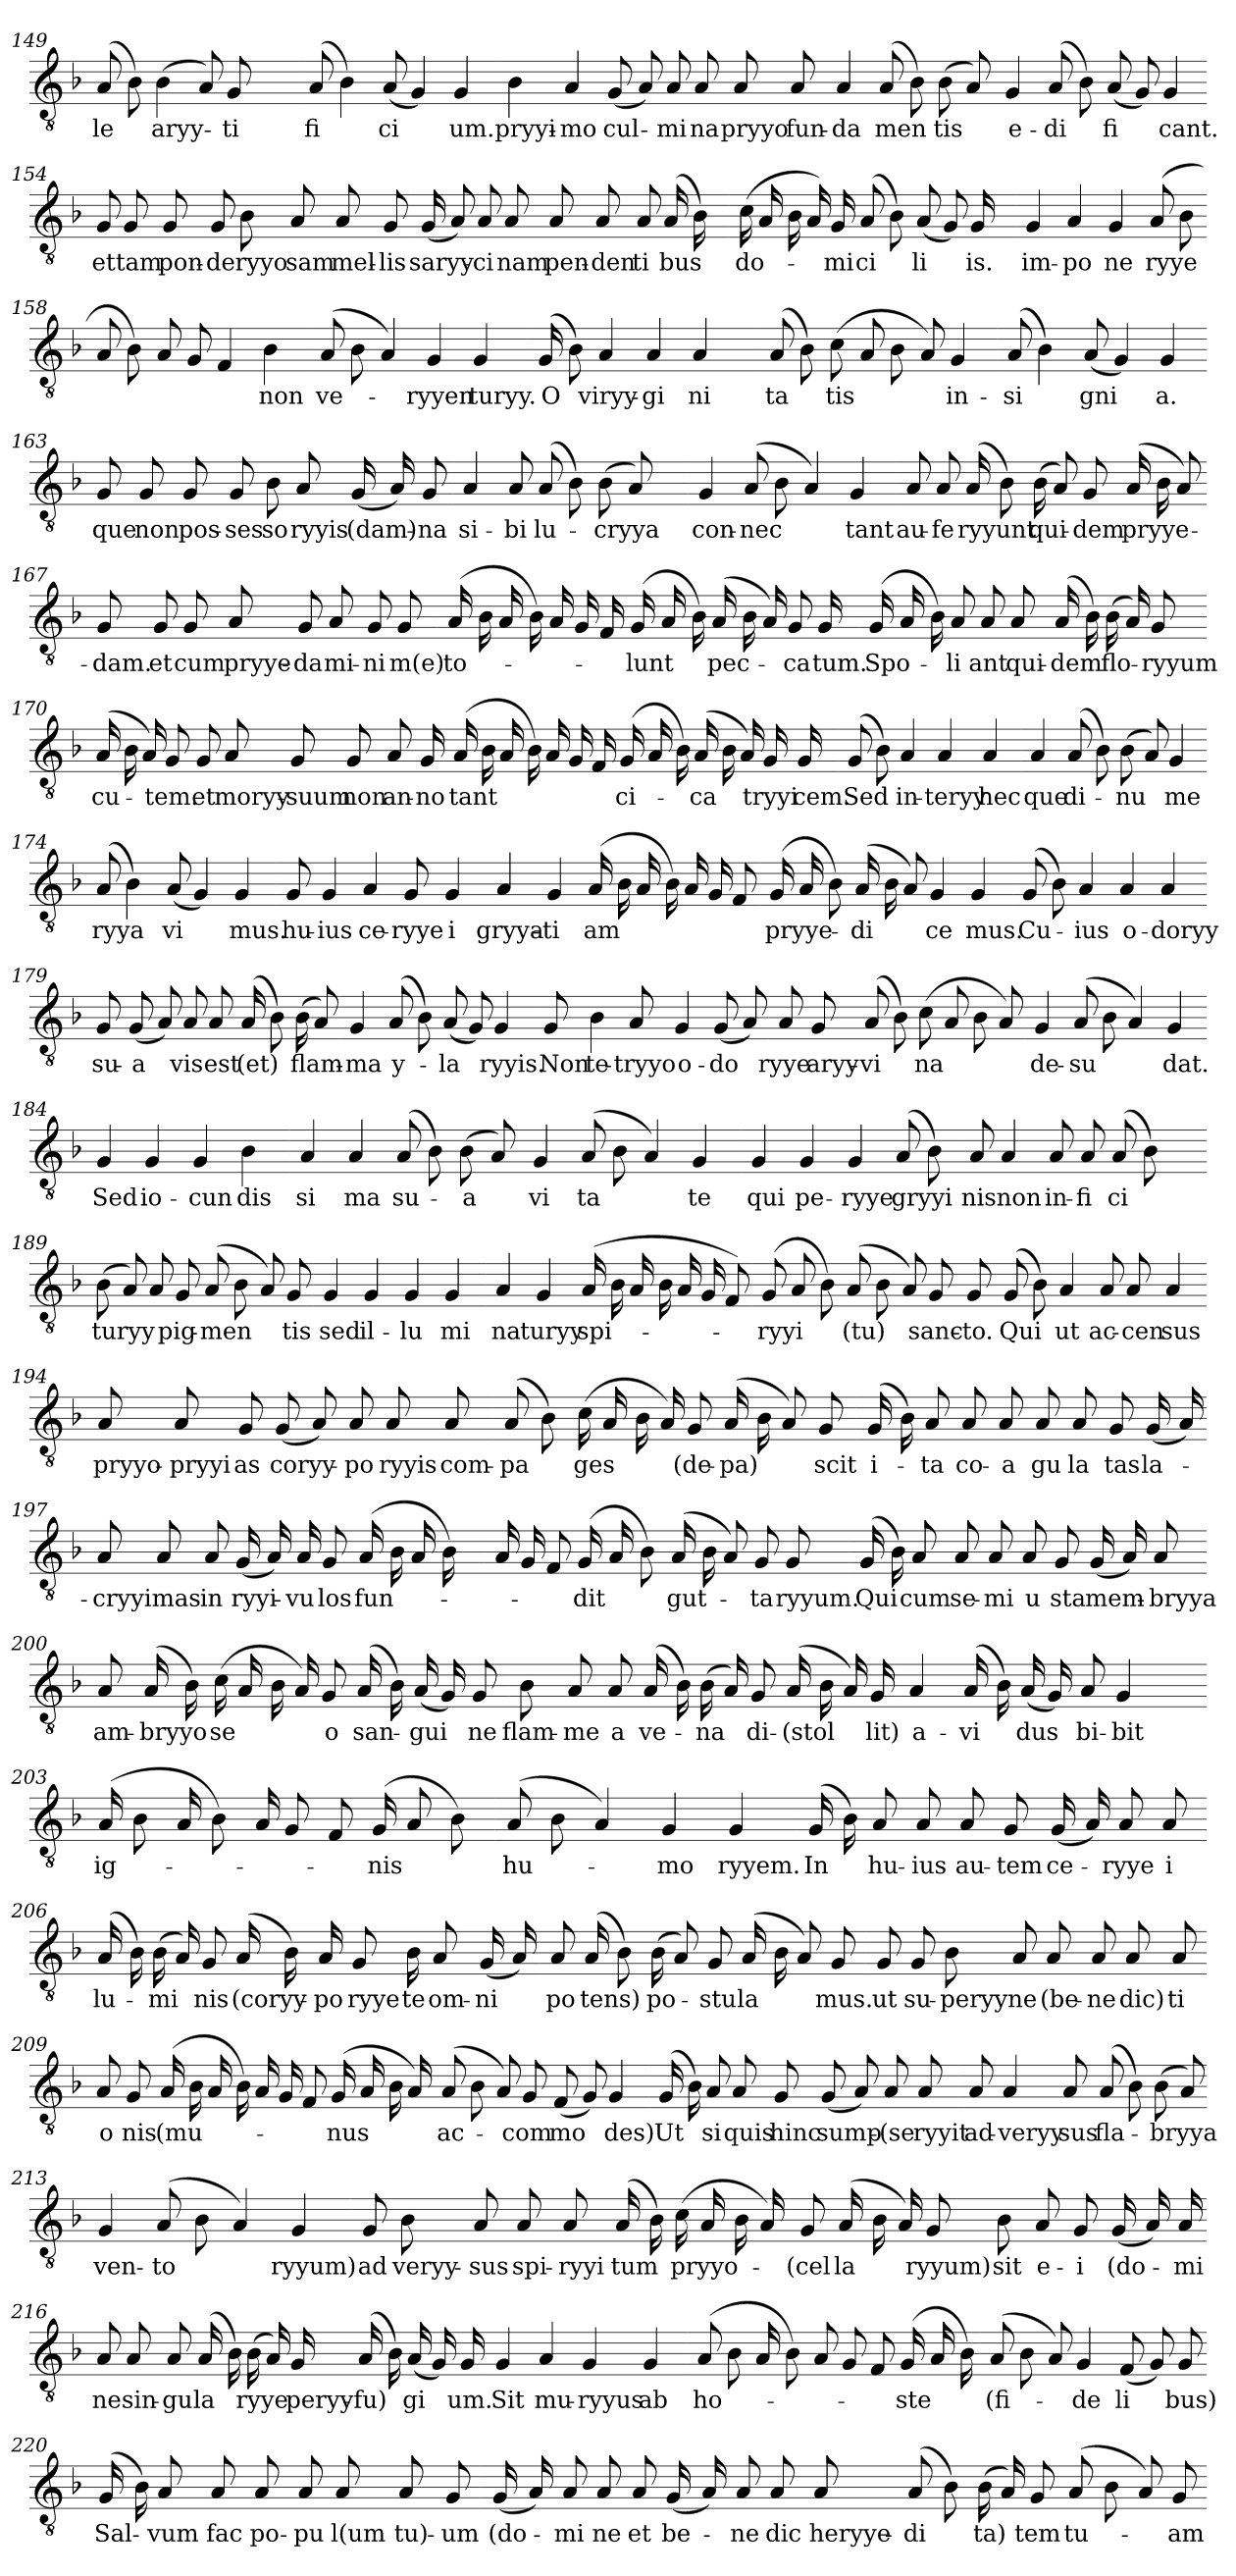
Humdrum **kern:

**kern	**text
*part1	*part1
*staff1	*staff1
*clefGv2	*
*k[b-]	*
=149	=149
(8A	-le
8B-)	.
(4B-	aryy-
8A)	.
8G	ti
4ryy	.
=150-	=150-
(8A	fi
4B-)	.
(8A	ci
4G)	.
4G	-um.
=151-	=151-
4B-	pryyi-
4A	-mo
(8G	cul-
8A)	.
8A	mi
8A	-na
=152-	=152-
8A	pryyo
8A	fun-
4A	da
(8A	men
8B-)	.
(8B-	-tis
8A)	.
=153-	=153-
4G	e-
(8A	di
8B-)	.
(8A	fi
8G)	.
4G	-cant.
=154-	=154-
8G	et
8G	tam
8G	pon-
8G	de
8B-	ryyo
8A	-sam
8A	mel-
8G	-lis
=155-	=155-
(16G	saryy-
8A)	.
8A	ci
8A	-nam
8A	pen-
8A	den
8A	ti
(16A	-bus
16B-)	.
16ryy	.
=156-	=156-
(16c	do-
16A	.
16B-	.
16A)	.
16G	mi
(8A	ci
8B-)	.
(8A	li
8G)	.
16G	-is.
8ryy	.
=157-	=157-
4G	im-
4A	po
4G	ne
(8A	-ryye
8B-	.
=158-	=158-
8A	.
8B-)	.
8A	.
8G	.
4F	.
4B-	non
=159-	=159-
(8A	ve-
8B-	.
4A)	.
4G	ryyen
4G	-turyy.
=160-	=160-
(16G	O
8B-)	.
4A	viryy-
4A	gi
4A	ni
16ryy	.
=161-	=161-
(8A	ta
8B-)	.
(8c	-tis
8A	.
8B-	.
8A)	.
4G	in-
=162-	=162-
(8A	si
4B-)	.
(8A	gni
4G)	.
4G	-a.
=163-	=163-
8G	que
8G	non
8G	pos-
8G	ses
8B-	so
8A	-ryyis
(16G	(dam)-
16A)	.
8G	-na
=164-	=164-
4A	si-
8A	-bi
(8A	lu-
8B-)	.
(8B-	-cryya
8A)	.
8ryy	.
=165-	=165-
4G	con-
(8A	nec
8B-	.
4A)	.
4G	-tant
=166-	=166-
8A	au-
8A	fe
(16A	-ryyunt
8B-)	.
(16B-	qui-
8A)	.
8G	-dem
(16A	pryye-
16B-	.
8A)	.
=167-	=167-
8G	-dam.
8G	et
8G	cum
8A	pryye-
8G	-da
8A	mi-
8G	ni
8G	-m(e)
=168-	=168-
(16A	to-
16B-	.
16A	.
16B-)	.
16A	.
16G	.
16F	.
(16G	-lunt
16A	.
16B-)	.
(16A	pec-
16B-	.
16A)	.
8G	ca
16G	-tum.
=169-	=169-
(16G	Spo-
16A	.
16B-)	.
8A	li
8A	-ant
8A	qui-
(16A	-dem
16B-)	.
(16B-	flo-
16A)	.
8G	-ryyum
16ryy	.
=170-	=170-
(16A	cu-
16B-	.
16A)	.
8G	-tem.
8G	et
8A	moryy-
8G	-suum
8G	non
8A	an-
16G	no
=171-	=171-
(16A	-tant
16B-	.
16A	.
16B-)	.
16A	.
16G	.
16F	.
(16G	ci-
16A	.
16B-)	.
(16A	ca
16B-	.
16A)	.
16G	tryyi
16G	-cem.
16ryy	.
=172-	=172-
(8G	Sed
8B-)	.
4A	in-
4A	-teryy
4A	hec
=173-	=173-
4A	que
(8A	di-
8B-)	.
(8B-	nu
8A)	.
4G	me
=174-	=174-
(8A	ryya
4B-)	.
(8A	vi
4G)	.
4G	-mus.
=175-	=175-
8G	hu-
4G	-ius
4A	ce-
8G	ryye
4G	-i
=176-	=176-
4A	gryya-
4G	ti
(16A	-am
16B-	.
16A	.
16B-)	.
16A	.
16G	.
8F	.
=177-	=177-
(16G	pryye-
16A	.
8B-)	.
(16A	di
16B-	.
8A)	.
4G	ce
4G	-mus.
=178-	=178-
(8G	Cu-
8B-)	.
4A	-ius
4A	o-
4A	-doryy
=179-	=179-
8G	su-
(8G	a
8A)	.
8A	-vis
8A	est
(16A	(et)
8B-)	.
(16B-	flam-
8A)	.
=180-	=180-
4G	-ma
(8A	y-
8B-)	.
(8A	la
8G)	.
4G	-ryyis.
=181-	=181-
8G	Non
4B-	te-
8A	-tryyo
4G	o-
(8G	do
8A)	.
=182-	=182-
8A	-ryye
8G	aryy-
(8A	vi
8B-)	.
(8c	-na
8A	.
8B-	.
8A)	.
=183-	=183-
4G	de-
(8A	su
8B-	.
4A)	.
4G	-dat.
=184-	=184-
4G	Sed
4G	io-
4G	cun
4B-	dis
=185-	=185-
4A	si
4A	-ma
(8A	su-
8B-)	.
(8B-	a
8A)	.
=186-	=186-
4G	vi
(8A	ta
8B-	.
4A)	.
4G	-te
=187-	=187-
4G	qui
4G	pe-
4G	ryye
(8A	gryyi
8B-)	.
=188-	=188-
8A	-nis
4A	non
8A	in-
8A	fi
(8A	ci
8B-)	.
8ryy	.
=189-	=189-
(8B-	-turyy
8A)	.
8A	.
8G	pig-
(8A	men
8B-	.
8A)	.
8G	-tis
=190-	=190-
4G	sed
4G	il-
4G	lu
4G	mi
=191-	=191-
4A	na
4G	-turyy
(16A	spi-
16B-	.
16A	.
16B-	.
16A	.
16G	.
8F)	.
=192-	=192-
(8G	ryyi
8A	.
8B-)	.
(8A	-(tu)
8B-	.
8A)	.
8G	sanc-
8G	-to.
=193-	=193-
(8G	Qui
8B-)	.
4A	ut
8A	ac-
8A	cen
4A	-sus
=194-	=194-
8A	pryyo-
8A	pryyi
8G	-as
(8G	coryy-
8A)	.
8A	po
8A	-ryyis
8A	com-
=195-	=195-
(8A	pa
8B-)	.
(16c	-ges
16A	.
16B-	.
16A)	.
8G	(de-
(16A	pa)
16B-	.
8A)	.
8G	-scit
=196-	=196-
(16G	i-
16B-)	.
8A	-ta
8A	co-
8A	a
8A	gu
8A	la
8G	-tas
(16G	la-
16A)	.
=197-	=197-
8A	cryyi
8A	-mas
8A	in
(16G	ryyi-
16A)	.
16A	vu
8G	-los
(16A	fun-
16B-	.
16A	.
16B-)	.
16ryy	.
=198-	=198-
16A	.
16G	.
8F	.
(16G	-dit
16A	.
8B-)	.
(16A	gut-
16B-	.
8A)	.
8G	ta
8G	-ryyum.
=199-	=199-
(16G	Qui
16B-)	.
8A	cum
8A	se-
8A	mi
8A	u
8G	-sta
(16G	mem-
16A)	.
8A	-bryya
=200-	=200-
8A	am-
(16A	bryyo
16B-)	.
(16c	se
16A	.
16B-	.
16A)	.
8G	-o
(16A	san-
16B-)	.
(16A	gui
16G)	.
8G	-ne
=201-	=201-
8B-	flam-
8A	me
8A	-a
(16A	ve-
16B-)	.
(16B-	-na
16A)	.
8G	di-
(16A	(stol
16B-	.
16A)	.
16G	-lit)
=202-	=202-
4A	a-
(16A	vi
16B-)	.
(16A	-dus
16G)	.
8A	bi-
4G	-bit
8ryy	.
=203-	=203-
(16A	ig-
8B-	.
16A	.
8B-)	.
16A	.
8G	.
8F	.
(16G	-nis
8A	.
8B-)	.
=204-	=204-
(8A	hu-
8B-	.
4A)	.
4G	mo
4G	-ryyem.
=205-	=205-
(16G	In
16B-)	.
8A	hu-
8A	-ius
8A	au-
8G	-tem
(16G	ce-
16A)	.
8A	ryye
8A	-i
=206-	=206-
(16A	lu-
16B-)	.
(16B-	mi
16A)	.
8G	-nis
(16A	(coryy-
16B-)	.
16A	po
8G	-ryye
16B-	te
8A	om-
(16G	ni
16A)	.
=207-	=207-
8A	po
(16A	-tens)
8B-)	.
(16B-	po-
8A)	.
8G	stu
(16A	la
16B-	.
8A)	.
8G	-mus.
=208-	=208-
8G	ut
8G	su-
8B-	peryy
8A	-ne
8A	(be-
8A	ne
8A	dic)
8A	ti
=209-	=209-
8A	o
8G	-nis
(16A	(mu-
16B-	.
16A	.
16B-)	.
16A	.
16G	.
8F	.
(16G	-nus
16A	.
16B-	.
16A)	.
=210-	=210-
(8A	ac-
8B-	.
8A)	.
8G	com
(8F	mo
8G)	.
4G	-des)
=211-	=211-
(16G	Ut
16B-)	.
8A	si
8A	quis
8G	hinc
(8G	sump-
8A)	.
8A	(se
8A	-ryyit
=212-	=212-
8A	ad-
4A	veryy
8A	-sus
(8A	fla-
8B-)	.
(8B-	-bryya
8A)	.
=213-	=213-
4G	ven-
(8A	to
8B-	.
4A)	.
4G	-ryyum)
=214-	=214-
8G	ad
8B-	veryy-
8A	-sus
8A	spi-
8A	ryyi
(16A	-tum
16B-)	.
(16c	pryyo-
16A	.
16B-	.
16A)	.
=215-	=215-
8G	(cel
(16A	la
16B-	.
16A)	.
8G	-ryyum)
8B-	sit
8A	e-
8G	-i
(16G	(do-
16A)	.
16A	mi
=216-	=216-
8A	-ne
8A	sin-
8A	gu
(16A	la
16B-)	.
(16B-	-ryye
16A)	.
16G	peryy-
(16A	fu)
16B-)	.
(16A	gi
16G)	.
16G	-um.
=217-	=217-
4G	Sit
4A	mu-
4G	-ryyus
4G	ab
=218-	=218-
(8A	ho-
8B-	.
16A	.
8B-)	.
8A	.
8G	.
8F	.
(16G	-ste
16A	.
16B-)	.
=219-	=219-
(8A	(fi-
8B-	.
8A)	.
4G	de
(8F	li
8G)	.
8G	-bus)
=220-	=220-
(16G	Sal-
16B-)	.
8A	-vum
8A	fac
8A	po-
8A	pu
8A	-l(um
8A	tu)-
8G	-um
=221-	=221-
(16G	(do-
16A)	.
8A	mi
8A	-ne
8A	et
(16G	be-
16A)	.
8A	ne
8A	-dic
8A	heryye-
=222-	=222-
(8A	di
8B-)	.
(16B-	ta)
16A)	.
8G	-tem
(8A	tu-
8B-	.
8A)	.
8G	-am
=-	=-
*-	*-
